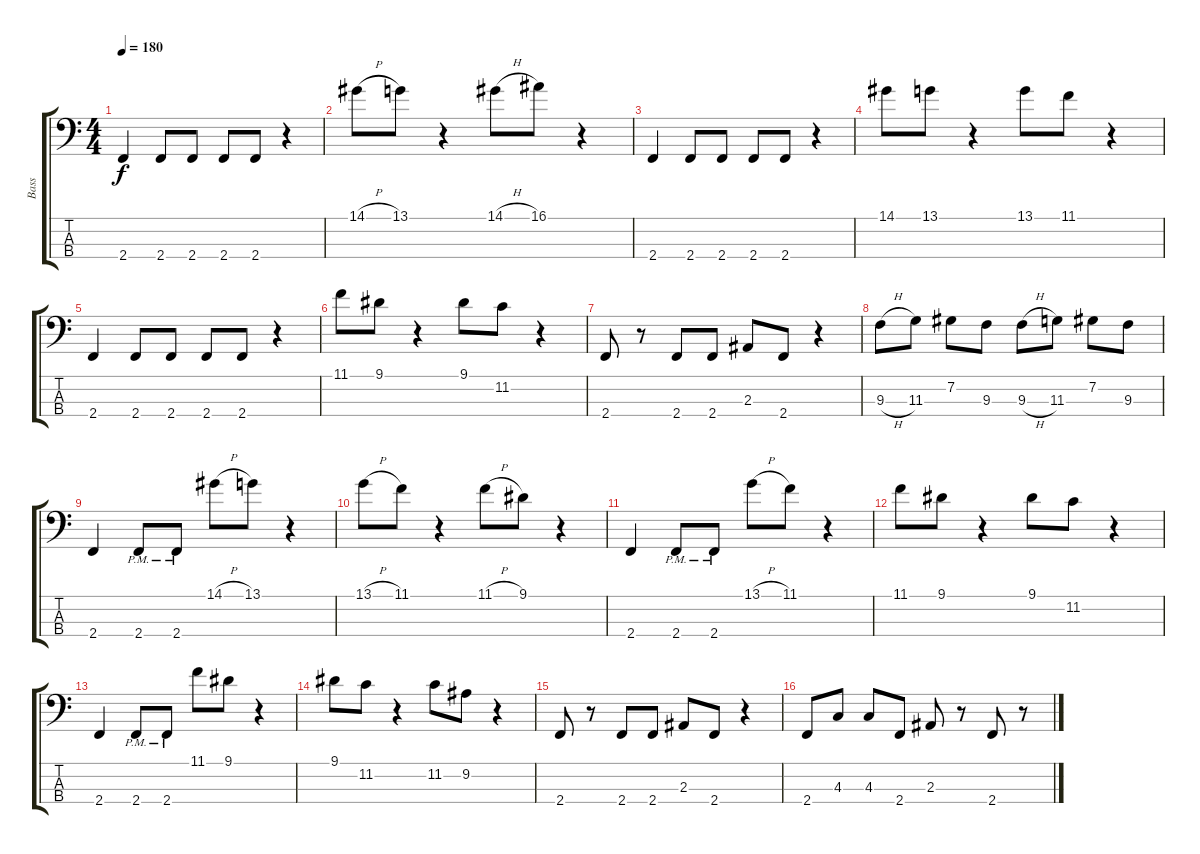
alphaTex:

\track ("Bass" "Bass") {instrument electricbassfinger}
\staff {score tabs}
\tuning (Gb2 Db2 Ab1 Eb1) {hide}
\ts (4 4)
\tempo 180
\clef f4
\ks c
2.4.4{dy f} 2.4.8 2.4.8 2.4.8 2.4.8 r.4 |
14.1{h}.8 13.1.8 r.4 14.1{h}.8 16.1.8 r.4 |
2.4.4 2.4.8 2.4.8 2.4.8 2.4.8 r.4 |
14.1.8 13.1.8 r.4 13.1.8 11.1.8 r.4 |
2.4.4 2.4.8 2.4.8 2.4.8 2.4.8 r.4 |
11.1.8 9.1.8 r.4 9.1.8 11.2.8 r.4 |
2.4.8 r.8 2.4.8 2.4.8 2.3.8 2.4.8 r.4 |
9.3{h}.8 11.3.8 7.2.8 9.3.8 9.3{h}.8 11.3.8 7.2.8 9.3.8 |
2.4.4 2.4{pm}.8 2.4{pm}.8 14.1{h}.8 13.1.8 r.4 |
13.1{h}.8 11.1.8 r.4 11.1{h}.8 9.1.8 r.4 |
2.4.4 2.4{pm}.8 2.4{pm}.8 13.1{h}.8 11.1.8 r.4 |
11.1.8 9.1.8 r.4 9.1.8 11.2.8 r.4 |
2.4.4 2.4{pm}.8 2.4{pm}.8 11.1.8 9.1.8 r.4 |
9.1.8 11.2.8 r.4 11.2.8 9.2.8 r.4 |
2.4.8 r.8 2.4.8 2.4.8 2.3.8 2.4.8 r.4 |
2.4.8 4.3.8 4.3.8 2.4.8 2.3.8 r.8 2.4.8 r.8
